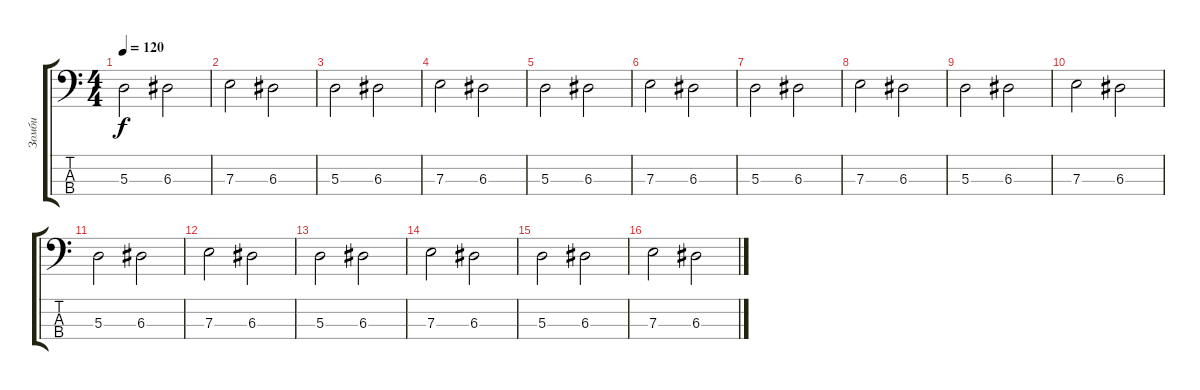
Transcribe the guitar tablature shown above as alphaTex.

\track ("Зомби" "Зомби") {instrument electricbasspick}
\staff {score tabs}
\tuning (G2 D2 A1 D1) {hide}
\ts (4 4)
\tempo 120
\clef f4
\ks c
5.3.2{dy f instrument electricbasspick} 6.3.2 |
7.3.2 6.3.2 |
5.3.2 6.3.2 |
7.3.2 6.3.2 |
5.3.2 6.3.2 |
7.3.2 6.3.2 |
5.3.2 6.3.2 |
7.3.2 6.3.2 |
5.3.2 6.3.2 |
7.3.2 6.3.2 |
5.3.2 6.3.2 |
7.3.2 6.3.2 |
5.3.2 6.3.2 |
7.3.2 6.3.2 |
5.3.2 6.3.2 |
7.3.2 6.3.2
